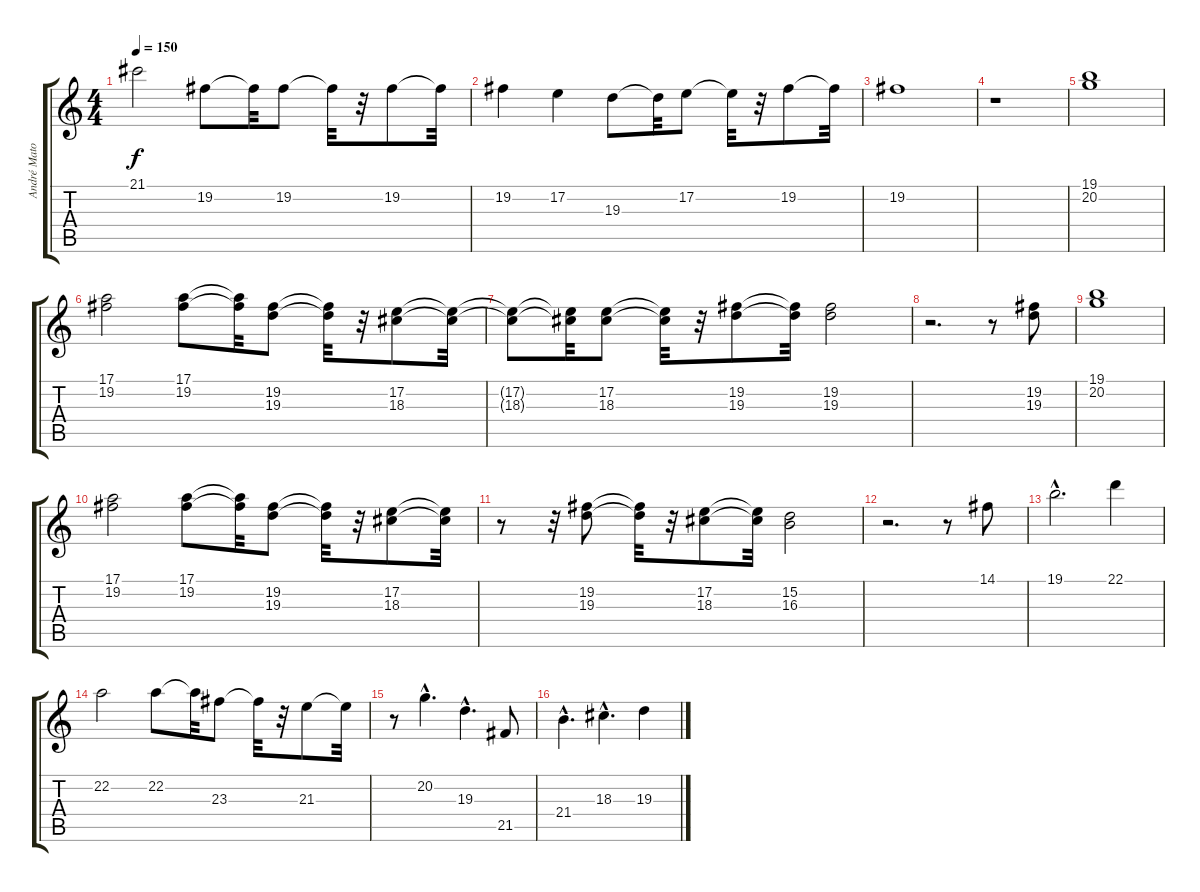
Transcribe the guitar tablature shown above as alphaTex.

\track ("André Matos (Voz)" "André Mato") {instrument lead6voice}
\staff {score tabs}
\tuning (E4 B3 G3 D3 A2 E2) {hide}
\ts (4 4)
\tempo 150
\clef g2
\ks c
21.1.2{dy f} 19.2.8 19.2{t}.32 19.2.8 19.2{t}.32 r.32 19.2.8 19.2{t}.32 |
19.2.4 17.2.4 19.3.8 19.3{t}.32 17.2.8 17.2{t}.32 r.32 19.2.8 19.2{t}.32 |
19.2.1 |
r.1 |
(19.1 20.2).1 |
(17.1 19.2).2 (17.1 19.2).8 (17.1{t} 19.2{t}).32 (19.2 19.3).8 (19.2{t} 19.3{t}).32 r.32 (17.2 18.3).8 (17.2{t} 18.3{t}).32 |
(17.2{t} 18.3{t}).8 (17.2{t} 18.3{t}).32 (17.2 18.3).8 (17.2{t} 18.3{t}).32 r.32 (19.2 19.3).8 (19.2{t} 19.3{t}).32 (19.2 19.3).2 |
r.2{d} r.8 (19.2 19.3).8 |
(19.1 20.2).1 |
(17.1 19.2).2 (17.1 19.2).8 (17.1{t} 19.2{t}).32 (19.2 19.3).8 (19.2{t} 19.3{t}).32 r.32 (17.2 18.3).8 (17.2{t} 18.3{t}).32 |
r.8 r.32 (19.2 19.3).8 (19.2{t} 19.3{t}).32 r.32 (17.2 18.3).8 (17.2{t} 18.3{t}).32 (15.2 16.3).2 |
r.2{d} r.8 14.1.8 |
19.1{hac}.2{d} 22.1.4 |
22.2.2 22.2.8 22.2{t}.32 23.3.8 23.3{t}.32 r.32 21.3.8 21.3{t}.32 |
r.8 20.2{hac}.4{d} 19.3{hac}.4{d} 21.5.8 |
21.4{hac}.4{d} 18.3{hac}.4{d} 19.3.4
